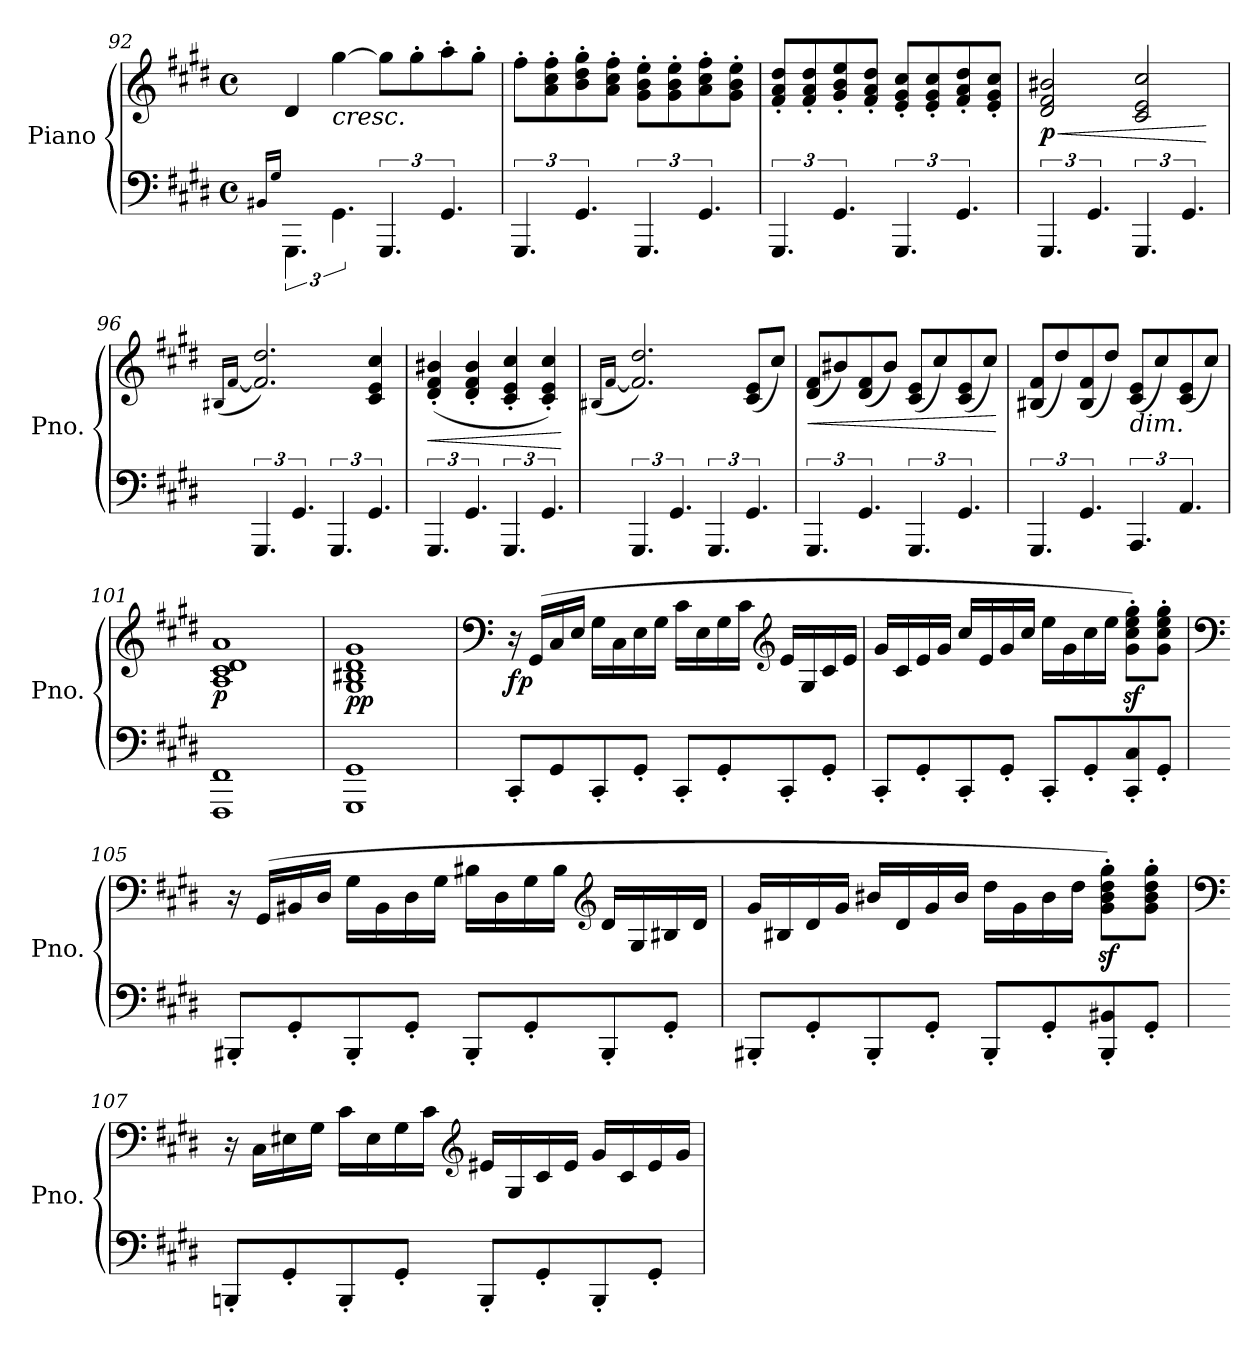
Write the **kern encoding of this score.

**kern	**kern	**dynam
*part1	*part1	*part1
*staff2	*staff1	*staff1/2
*I"Piano	*	*
*I'Pno.	*	*
*clefF4	*clefG2	*
*k[f#c#g#d#]	*k[f#c#g#d#]	*
*M4/4	*M4/4	*
*met(c)	*met(c)	*
=92	=92	=92
(<16qBB#X/LL	.	.
16qG#/JJ	.	.
*^	*	*
1ryy	6.GGG#\	4d#/)	.
!	!	!LO:TX:b:i:t=cresc.	!
.	6.GG#\	[4gg#\	.
.	6.GGG#/	8gg#\L]	.
.	.	8gg#'\	.
.	6.GG#/	8aa'\	.
.	.	8gg#'\J	.
*v	*v	*	*
=93	=93	=93
6.GGG#/	8ff#'\L	.
.	8a\' 8cc#\' 8ff#\'	.
6.GG#/	8b\' 8dd#\' 8gg#\'	.
.	8a\' 8cc#\' 8ff#\'J	.
6.GGG#/	8g#\' 8b\' 8ee\'L	.
.	8g#\' 8b\' 8ee\'	.
6.GG#/	8a\' 8cc#\' 8ff#\'	.
.	8g#\' 8b\' 8ee\'J	.
=94	=94	=94
6.GGG#/	8f#/' 8a/' 8dd#/'L	.
.	8f#/' 8a/' 8dd#/'	.
6.GG#/	8g#/' 8b/' 8ee/'	.
.	8f#/' 8a/' 8dd#/'J	.
6.GGG#/	8e/' 8g#/' 8cc#/'L	.
.	8e/' 8g#/' 8cc#/'	.
6.GG#/	8f#/' 8a/' 8dd#/'	.
.	8e/' 8g#/' 8cc#/'J	.
=95	=95	=95
!	!	!LO:HP:b
!	!	!LO:DY:n=1:b
6.GGG#/	2d#/ 2f#/ 2b#X/	< p
6.GG#/	.	.
6.GGG#/	2c#/ 2e/ 2cc#/	.
6.GG#/	.	.
.	.	[
=96	=96	=96
.	(<16qB#X/LL	.
.	[16qf#/JJ	.
6.GGG#/	2.f#/] 2.dd#/)	.
6.GG#/	.	.
6.GGG#/	.	.
6.GG#/	4c#/ 4e/ 4cc#/	.
=97	=97	=97
!	!	!LO:HP:b
6.GGG#/	(<4d#/' 4f#/' 4b#X/'	<
6.GG#/	4d#/' 4f#/' 4b#/'	.
6.GGG#/	4c#/' 4e/' 4cc#/'	.
6.GG#/	4c#/' 4e/' 4cc#/')	.
.	.	[
!!LO:LB:g=z
=98	=98	=98
.	(<16qB#X/LL	.
.	[16qf#/JJ	.
6.GGG#/	2.f#/] 2.dd#/)	.
6.GG#/	.	.
6.GGG#/	.	.
6.GG#/	(<8c#/ 8e/L	.
.	8cc#/J)	.
=99	=99	=99
!	!	!LO:HP:b
6.GGG#/	(<8d#/ 8f#/L	<
.	8b#X/)	.
6.GG#/	(<8d#/ 8f#/	.
.	8b#/J)	.
6.GGG#/	(<8c#/ 8e/L	.
.	8cc#/)	.
6.GG#/	(<8c#/ 8e/	.
.	8cc#/J)	.
.	.	[
=100	=100	=100
6.GGG#/	(<8B#X/ 8f#/L	.
.	8dd#/)	.
6.GG#/	(<8B#/ 8f#/	.
.	8dd#/J)	.
!	!LO:TX:b:i:t=dim.	!
6.AAA/	(<8c#/ 8e/L	.
.	8cc#/)	.
6.AA/	(<8c#/ 8e/	.
.	8cc#/J)	.
=101	=101	=101
!	!	!LO:DY:b
1FFF# 1FF#	1A 1c# 1d# 1a	p
=102	=102	=102
!	!	!LO:DY:b
1GGG# 1GG#	1G# 1B#X 1d# 1g#	pp
=103	=103	=103
*	*clefF4	*
!	!	!LO:DY:b
8CC#'/L	16r	fp
.	(>16GG#/LL	.
8GG#/	16C#/	.
.	16E/JJ	.
8CC#'/	16G#\LL	.
.	16C#\	.
8GG#'/J	16E\	.
.	16G#\JJ	.
8CC#'/L	16c#\LL	.
.	16E\	.
8GG#'/	16G#\	.
.	16c#\JJ	.
*	*clefG2	*
8CC#'/	16e/LL	.
.	16G#/	.
8GG#'/J	16c#/	.
.	16e/JJ	.
!!LO:PB:g=z
=104	=104	=104
8CC#'/L	16g#/LL	.
.	16c#/	.
8GG#'/	16e/	.
.	16g#/JJ	.
8CC#'/	16cc#/LL	.
.	16e/	.
8GG#'/J	16g#/	.
.	16cc#/JJ	.
8CC#'/L	16ee\LL	.
.	16g#\	.
8GG#'/	16cc#\	.
.	16ee\JJ	.
8CC#/' 8C#/'	8g#\z<' 8cc#\z<' 8ee\z<' 8gg#\z<'L)	.
8GG#'/J	8g#\' 8cc#\' 8ee\' 8gg#\'J	.
=105	=105	=105
*	*clefF4	*
8BBB#X'/L	16r	.
.	(>16GG#/LL	.
8GG#'/	16BB#X/	.
.	16D#/JJ	.
8BBB#'/	16G#\LL	.
.	16BB#\	.
8GG#'/J	16D#\	.
.	16G#\JJ	.
8BBB#'/L	16B#X\LL	.
.	16D#\	.
8GG#'/	16G#\	.
.	16B#\JJ	.
*	*clefG2	*
8BBB#'/	16d#/LL	.
.	16G#/	.
8GG#'/J	16B#X/	.
.	16d#/JJ	.
=106	=106	=106
8BBB#X'/L	16g#/LL	.
.	16B#X/	.
8GG#'/	16d#/	.
.	16g#/JJ	.
8BBB#'/	16b#X/LL	.
.	16d#/	.
8GG#'/J	16g#/	.
.	16b#/JJ	.
8BBB#'/L	16dd#\LL	.
.	16g#\	.
8GG#'/	16b#\	.
.	16dd#\JJ	.
8BBB#/' 8BB#X/'	8g#\z<' 8b#\z<' 8dd#\z<' 8gg#\z<'L)	.
8GG#'/J	8g#\' 8b#\' 8dd#\' 8gg#\'J	.
!!LO:LB:g=z
=107	=107	=107
*	*clefF4	*
8BBBn'/L	16r	.
.	16C#\LL	.
8GG#'/	16E#X\	.
.	16G#\JJ	.
8BBB'/	16c#\LL	.
.	16E#\	.
8GG#'/J	16G#\	.
.	16c#\JJ	.
*	*clefG2	*
8BBB'/L	16e#X/LL	.
.	16G#/	.
8GG#'/	16c#/	.
.	16e#/JJ	.
8BBB'/	16g#/LL	.
.	16c#/	.
8GG#'/J	16e#/	.
.	16g#/JJ	.
=	=	=
*-	*-	*-
